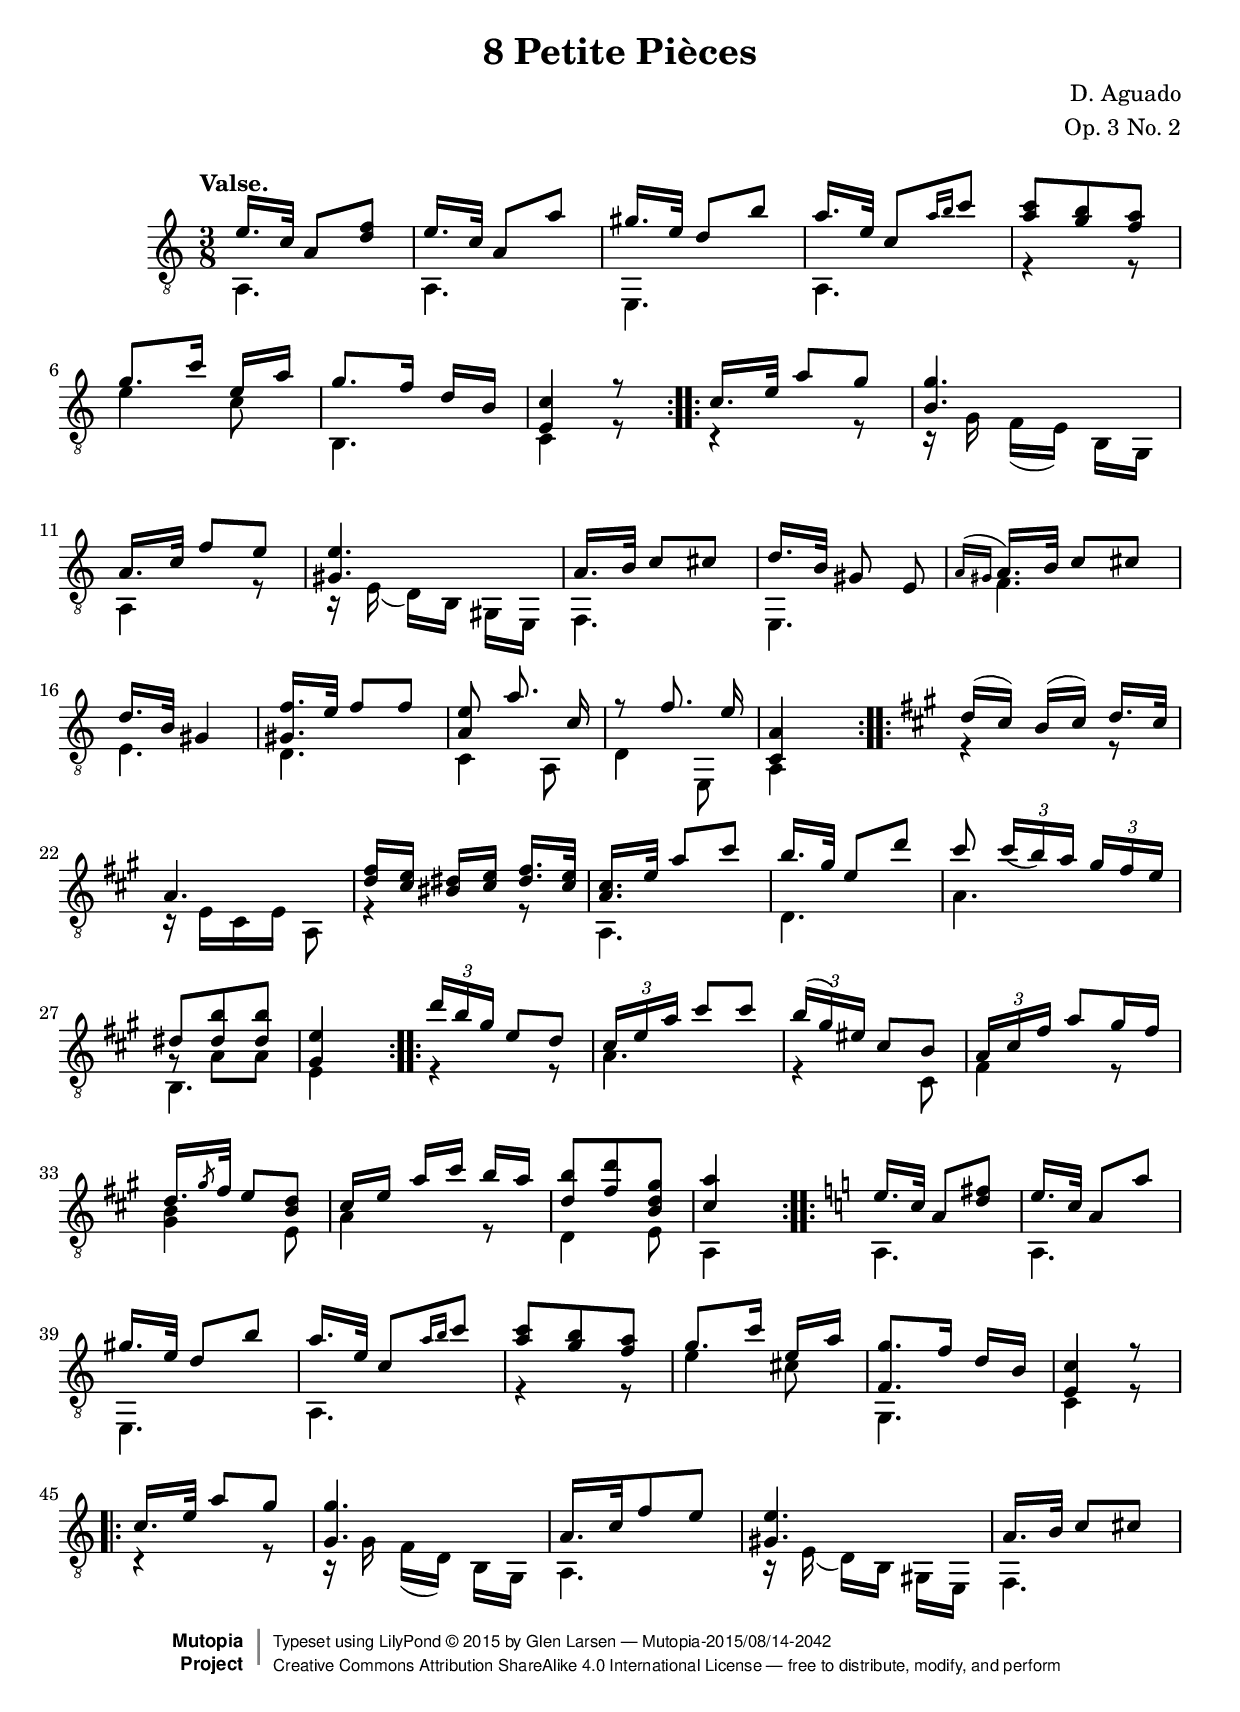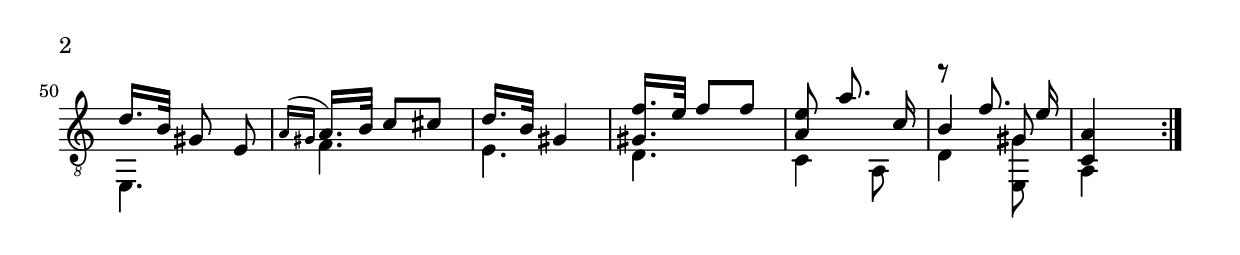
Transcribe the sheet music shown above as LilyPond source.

\version "2.18.2"

\header {
  title = "8 Petite Pièces"
  composer = "D. Aguado"
  opus = "Op. 3 No. 2"
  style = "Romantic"
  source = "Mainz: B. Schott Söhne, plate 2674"
  % Statens musikbibliotek - The Music Library of Sweden
  % Boije 003 - http://urn.kb.se/resolve?urn=urn:nbn:se:statensmusikverk-4032
  date = "1830"
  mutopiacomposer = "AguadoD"
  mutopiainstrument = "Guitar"
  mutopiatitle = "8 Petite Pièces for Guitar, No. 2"
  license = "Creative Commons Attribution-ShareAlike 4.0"
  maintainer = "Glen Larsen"
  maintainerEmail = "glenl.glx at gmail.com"

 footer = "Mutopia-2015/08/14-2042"
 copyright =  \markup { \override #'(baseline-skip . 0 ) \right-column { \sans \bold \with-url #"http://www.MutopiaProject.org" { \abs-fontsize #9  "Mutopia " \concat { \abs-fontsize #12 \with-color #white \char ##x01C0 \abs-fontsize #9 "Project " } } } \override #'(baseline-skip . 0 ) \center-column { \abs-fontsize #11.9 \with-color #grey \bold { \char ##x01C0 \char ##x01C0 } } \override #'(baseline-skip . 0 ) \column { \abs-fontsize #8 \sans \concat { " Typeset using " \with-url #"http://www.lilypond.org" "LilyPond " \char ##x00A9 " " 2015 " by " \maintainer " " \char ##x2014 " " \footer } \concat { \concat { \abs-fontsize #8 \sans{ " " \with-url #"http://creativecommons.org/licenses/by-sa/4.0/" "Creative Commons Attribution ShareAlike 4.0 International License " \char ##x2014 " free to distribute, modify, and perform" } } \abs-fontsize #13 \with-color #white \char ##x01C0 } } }
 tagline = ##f
}

\paper {
  % add space between composer/opus markup and first staff
  markup-system-spacing #'padding = #3
  % add a little space between composer and opus
  markup-markup-spacing #'padding = #1.2
  top-margin = #8
  bottom-margin = #10
}

mbreak = {} % { \break }
global = {
  \time 3/8
  \key c \major
}

upperVoice = \relative c' {
  \voiceOne
  \repeat volta 2 {
    e16.[ c32]  a8 <f' d> |
    e16.[ c32]  a8 a' |
    gis16.[ e32] d8 b' |
    a16. e32  c8[ \grace {a'16[ b]} c8] |
    <c a>8 <b g> <a f> |
    g8.[ c16] e, a |
    g8.[ f16] d b |
    \mbreak
    <c e,>4 r8 |
  }
  \repeat volta 2 {
    c16.[ e32] a8 g |
    <g b,>4. |
    a,16.[ c32] f8 e |
    <e gis,>4. |
    a,16.[ b32] c8 cis |
    d16.[ b32] gis8\noBeam e |
    \acciaccatura { a16[ gis] } a16.[ b32] c8 cis |
    d16.[ b32] gis4 |
    \mbreak
    <f' gis,>16.[ e32] f8 f |
    \autoBeamOff
    <e a,>8 a8. c,16 |
    r8 f8. e16 |
    <a, c,>4 s8 |
    \autoBeamOn
  }
  \key a \major % fis \minor
  \repeat volta 2 {
    d16( cis) b([ cis]) d16. cis32 |
    a4. |
    <fis' d>16 <e cis> <dis bis>16[ <e cis>16] <fis dis>16. <e cis>32 |
    <cis a>16.[ e32] a8 cis |
    \mbreak
    b16.[ gis32] e8 d' |          % source has gis16
    cis8\noBeam \tuplet 3/2 { cis16[_( b) a] } \tuplet 3/2 { gis16[ fis e] } |
    dis8 <b' dis,> q |
    <e, gis,>4 s8 |
  }
  \repeat volta 2 {
    \tuplet 3/2 { d'16 b gis} e8[ d] |
    \tuplet 3/2 { cis16 e a } cis8[ cis] |
    \tuplet 3/2 { b16( gis) eis } cis8[ b] |
    \tuplet 3/2 { a16 cis fis } a8[ gis16 fis] |
    \mbreak
    d16.[ \slashedGrace gis8 fis32] e8 <d b> |
    cis16 e a16[ cis] b a |
    <b d,>8 <d fis,> <gis, d b> |
    <a cis,>4 s8 |
    }
  \key c \major
  \repeat volta 2 {
    e16. c32 a8[ <fis' d>8] |
    e16. c32 a8[ a'] |
    gis16. e32 d8[ b'] |
    a16. e32 c8[ \grace { a'16[ b] } c8] |
    \mbreak
    \barNumberCheck #41
    <c a>8 <b g> <a f> |
    g8. c16 e,[ a] |
    <g f,>8. f16 d[ b] |
    <c e,>4 r8 |
    \repeat volta 2 {
      c16. e32 a8[ g] |
      <g g,>4. |
      a,16. c32 f8 e |
      <e gis,>4. |
      \mbreak
      \barNumberCheck #49
      a,16. b32 c8[ cis] |
      d16. b32 gis8\noBeam e |
      \acciaccatura {a16[ gis]} a16. b32 c8[ cis] |
      d16. b32  gis4 |
      <f' gis,>16. e32 f8[ f] |
      \autoBeamOff
      <e a,>8 a8. c,16 |
      r8 f8. e16 |
      <a, c,>4 s8
    }
  }
}

lowerVoice = \relative c {
  \voiceTwo
  a4. |
  a4. |
  e4. |
  a4. |
  r4 r8 |
  e''4 c8 |
  b,4. |
  \barNumberCheck #8
  c4 r8 |
  r4 r8 |
  r16 g' f[( e)] b g |
  a4 r8 |
  r16 e'( d[) b] gis e |
  f4. |                         % source has f4 & no rest
  e4. |
  f'4. |
  e4. |                         % source has e4 & no rest
  \barNumberCheck #17
  d4. |
  c4 a8 |
  d4 e,8 |
  a4 s8 |
  r4 r8 |
  r16 e' cis e a,8\noBeam |
  r4 r8 |
  a4. |
  \barNumberCheck #25
  d4. |
  a'4. |
  << { \voiceTwo b,4. } \\ { \voiceThree\stemDown g'8\rest a a } >>|
  e4 s8 |
  r4 r8 |
  a4. |
  r4 cis,8 |
  fis4 r8 |
  <b gis>4 e,8 |
  a4 r8 |
  d,4 e8 |
  a,4 s8 |
  a4. |
  a4. |
  e4. |
  a4. |
  \barNumberCheck #41
  r4 r8 |
  e''4 cis8 |
  g,4. |
  c4 r8 |
  r4 r8 |
  r16 g'\noBeam f( d) b[ g] |
  a4. |
  r16 e'(\noBeam d) b gis[ e] |
  f4. |
  e4. |
  f'4. |
  e4. |
  d4. |
  c4 a8 |
  << {\voiceTwo d4 <gis e,>8 } \\ {\voiceThree b4\noBeam gis8 } >> |
  a,4 s8

}

middleVoice = \relative c, {
  \voiceThree
}


\score {
  <<
    \new Staff = "Guitar" \with {
      midiInstrument = #"acoustic guitar (nylon)"
      \override StringNumber #'stencil = ##f
    } <<
      \global
      \clef "treble_8"
      \tempo "Valse."

      \context Voice = "upperVoice" \upperVoice
      \context Voice = "lowerVoice" \lowerVoice
      \context Voice = "middleVoice" \middleVoice
    >>
%{
    % tabs are not completely developed
    \new TabStaff = "Guitar tabs" \with {
      restrainOpenStrings = ##t
    } <<
      \clef "moderntab"
      \global
      \context TabVoice = "upperVoice" \upperVoice
      \context TabVoice = "lowerVoice" \lowerVoice
      \context TabVoice = "middleVoice" \middleVoice
    >>
%}
  >>
  \layout {}
  \midi {
    \tempo 4 = 84
  }
}
